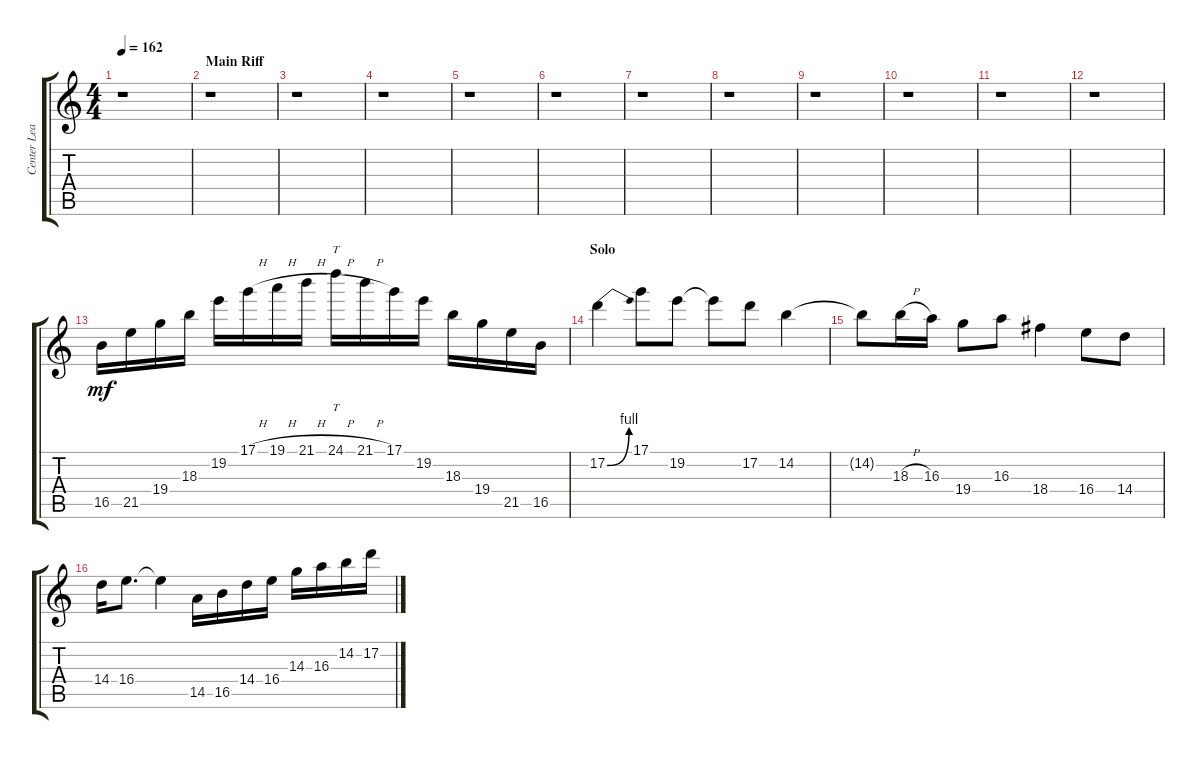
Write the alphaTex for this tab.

\track ("Center Lead 2" "Center Lea") {instrument overdrivenguitar}
\staff {score tabs}
\tuning (D4 A3 F3 C3 G2 C2) {hide}
\ts (4 4)
\tempo 162
\clef g2
\ks aminor
r.1{dy mf} |
\section ("" "Main Riff")
r.1 |
r.1 |
r.1 |
r.1 |
r.1 |
r.1 |
r.1 |
r.1 |
r.1 |
r.1 |
r.1 |
16.5.16 21.5.16 19.4.16 18.3.16 19.2.16 17.1{h}.16 19.1{h}.16 21.1{h}.16 24.1{h}.16{tt} 21.1{h}.16 17.1.16 19.2.16 18.3.16 19.4.16 21.5.16 16.5.16 |
\section ("" "Solo")
17.2{be (bend 0 0 60 4)}.4 17.1.8 19.2.8 19.2{t}.8 17.2.8 14.2.4 |
14.2{t}.8 18.3{h}.16 16.3.16 19.4.8 16.3.8 18.4.4 16.4.8 14.4.8 |
14.4.16 16.4.8{d} 16.4{t}.4 14.5.16 16.5.16 14.4.16 16.4.16 14.3.16 16.3.16 14.2.16 17.2.16
